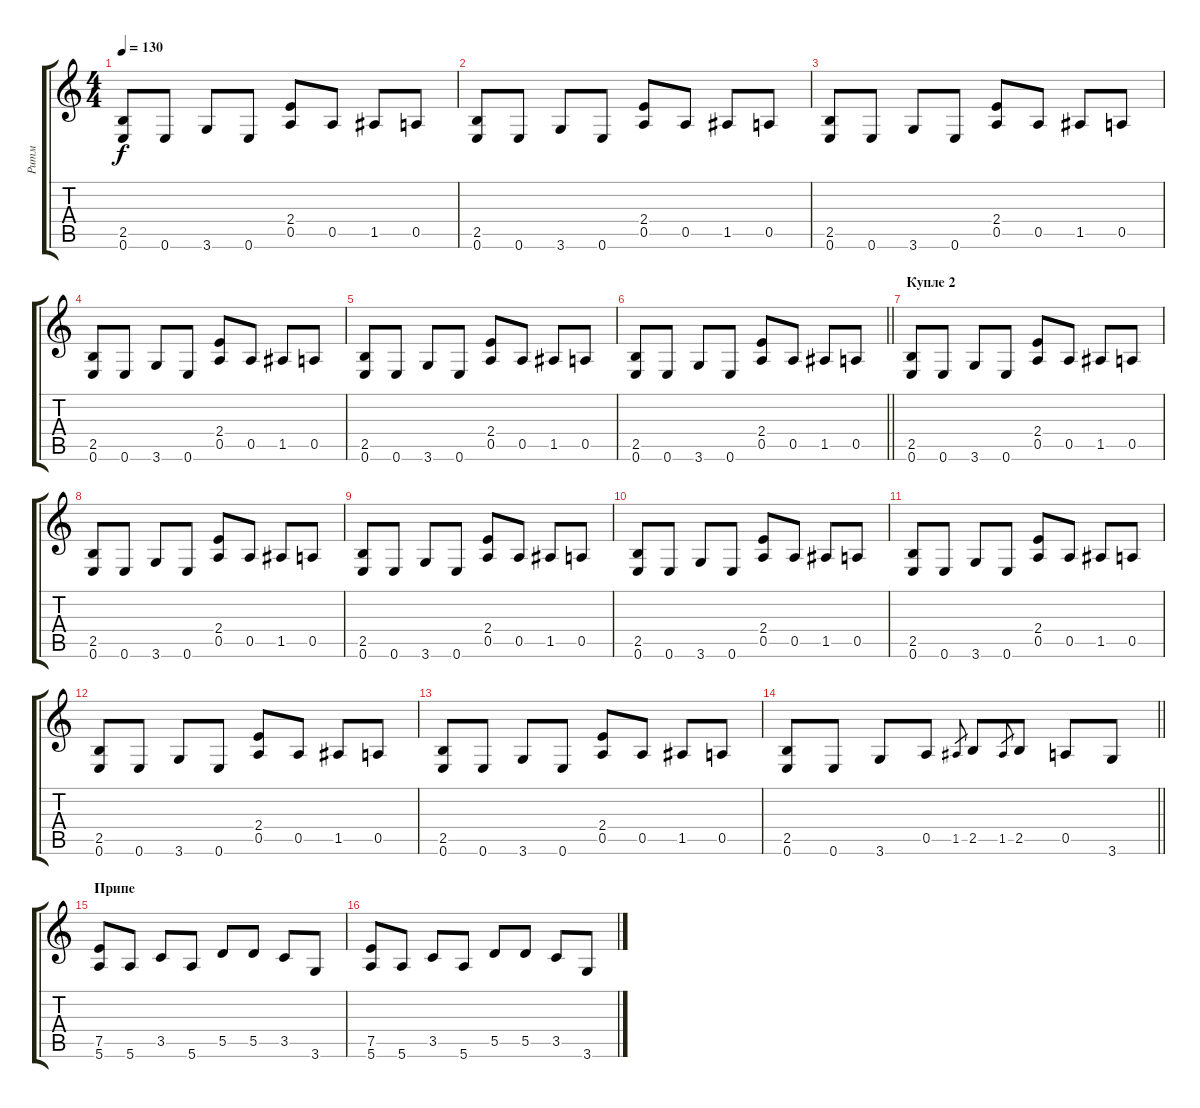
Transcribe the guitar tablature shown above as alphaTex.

\track ("Ритм" "Ритм") {instrument distortionguitar}
\staff {score tabs}
\tuning (E4 B3 G3 D3 A2 E2) {hide}
\ts (4 4)
\tempo 130
\clef g2
\ks c
(2.5 0.6).8{dy f} 0.6.8 3.6.8 0.6.8 (2.4 0.5).8 0.5.8 1.5.8 0.5.8 |
(2.5 0.6).8 0.6.8 3.6.8 0.6.8 (2.4 0.5).8 0.5.8 1.5.8 0.5.8 |
(2.5 0.6).8 0.6.8 3.6.8 0.6.8 (2.4 0.5).8 0.5.8 1.5.8 0.5.8 |
(2.5 0.6).8 0.6.8 3.6.8 0.6.8 (2.4 0.5).8 0.5.8 1.5.8 0.5.8 |
(2.5 0.6).8 0.6.8 3.6.8 0.6.8 (2.4 0.5).8 0.5.8 1.5.8 0.5.8 |
\barLineRight lightlight
(2.5 0.6).8 0.6.8 3.6.8 0.6.8 (2.4 0.5).8 0.5.8 1.5.8 0.5.8 |
\section ("" "Купле 2")
(2.5 0.6).8 0.6.8 3.6.8 0.6.8 (2.4 0.5).8 0.5.8 1.5.8 0.5.8 |
(2.5 0.6).8 0.6.8 3.6.8 0.6.8 (2.4 0.5).8 0.5.8 1.5.8 0.5.8 |
(2.5 0.6).8 0.6.8 3.6.8 0.6.8 (2.4 0.5).8 0.5.8 1.5.8 0.5.8 |
(2.5 0.6).8 0.6.8 3.6.8 0.6.8 (2.4 0.5).8 0.5.8 1.5.8 0.5.8 |
(2.5 0.6).8 0.6.8 3.6.8 0.6.8 (2.4 0.5).8 0.5.8 1.5.8 0.5.8 |
(2.5 0.6).8 0.6.8 3.6.8 0.6.8 (2.4 0.5).8 0.5.8 1.5.8 0.5.8 |
(2.5 0.6).8 0.6.8 3.6.8 0.6.8 (2.4 0.5).8 0.5.8 1.5.8 0.5.8 |
\barLineRight lightlight
(2.5 0.6).8 0.6.8 3.6.8 0.5.8 1.5.8{gr} 2.5.8 1.5.8{gr} 2.5.8 0.5.8 3.6.8 |
\section ("" "Припе")
(7.5 5.6).8 5.6.8 3.5.8 5.6.8 5.5.8 5.5.8 3.5.8 3.6.8 |
(7.5 5.6).8 5.6.8 3.5.8 5.6.8 5.5.8 5.5.8 3.5.8 3.6.8
